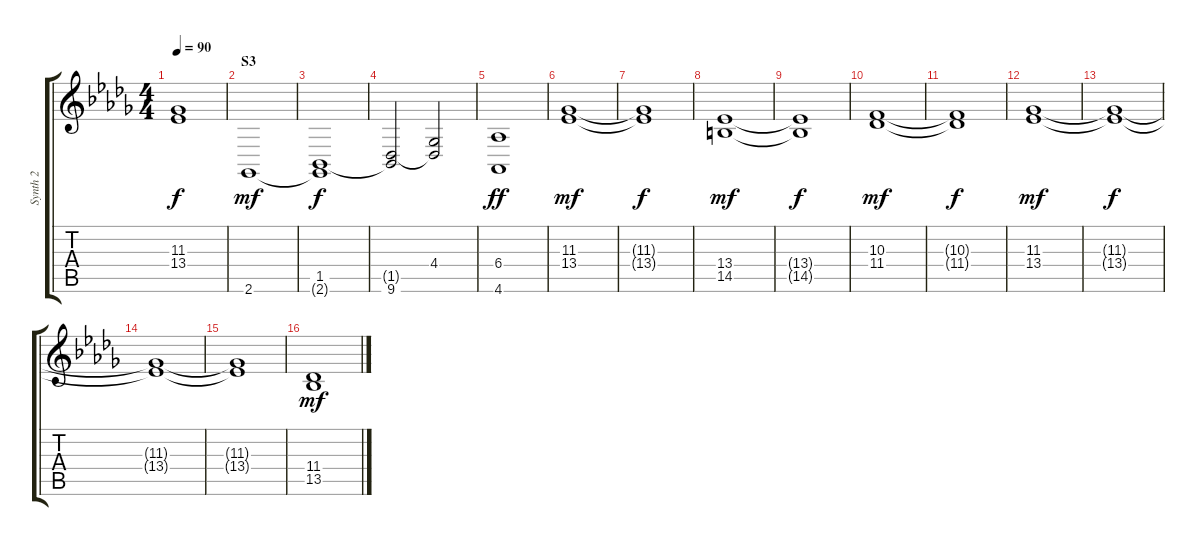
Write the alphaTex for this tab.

\track ("Synth 2" "Synth 2") {instrument pad2warm}
\staff {score tabs}
\tuning (E4 B3 G3 D3 A2 E2) {hide}
\ts (4 4)
\tempo 90
\clef g2
\ks db
(11.3{t} 13.4{t}).1{dy f} |
\section ("" "S3")
2.6.1{dy mf} |
(1.5 2.6{t}).1{dy f} |
(1.5{t} 9.6).2 (4.4 9.6{t}).2 |
(6.4 4.6).1{dy ff} |
(11.3 13.4).1{dy mf} |
(11.3{t} 13.4{t}).1{dy f} |
(13.4 14.5).1{dy mf} |
(13.4{t} 14.5{t}).1{dy f} |
(10.3 11.4).1{dy mf} |
(10.3{t} 11.4{t}).1{dy f} |
(11.3 13.4).1{dy mf} |
(11.3{t} 13.4{t}).1{dy f} |
(11.3{t} 13.4{t}).1 |
(11.3{t} 13.4{t}).1 |
(11.4 13.5).1{dy mf}
